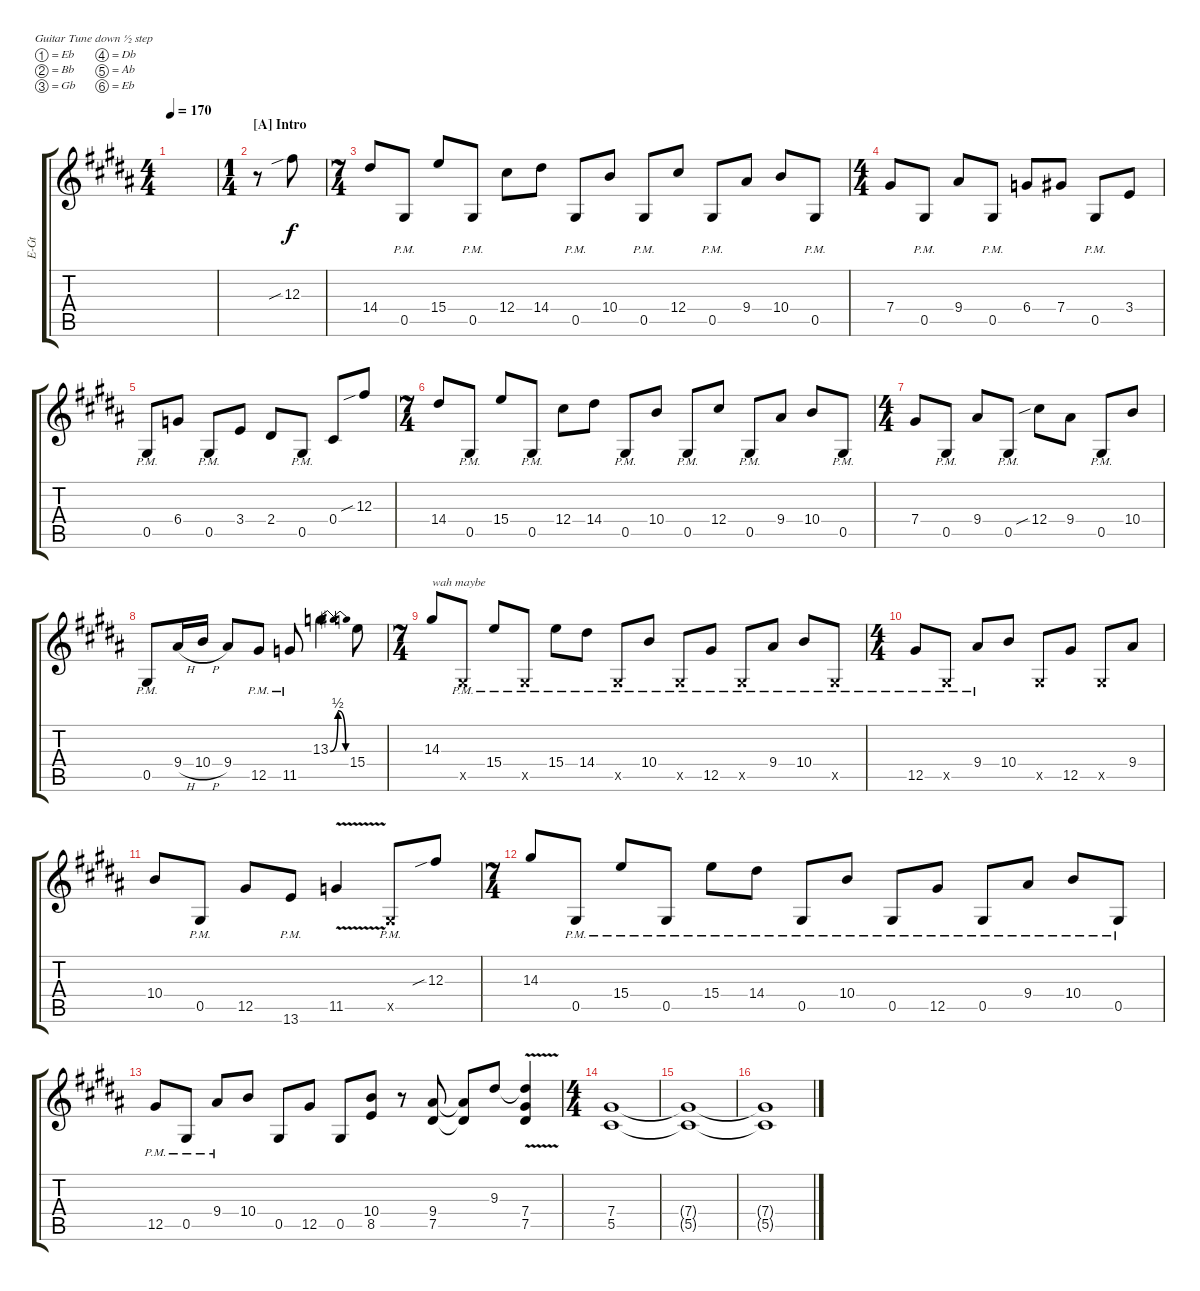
\bracketExtendMode groupsimilarinstruments
\otherSystemsTrackNameOrientation horizontal
\track ("Electric Guitar 2" "E-Gt") {instrument distortionguitar}
\staff {score tabs}
\tuning (Eb4 Bb3 Gb3 Db3 Ab2 Eb2)
\ts (4 4)
\tempo 170
\clef g2
\ks b
|
\ts (1 4)
\section ("A" "Intro")
r.8 12.3{sib acc forcenatural}.8 |
\ts (7 4)
14.4{acc forcenatural}.8 0.5{pm acc forcenatural}.8 15.4{acc forcenatural}.8 0.5{pm acc forcenatural}.8 12.4{acc forcenatural}.8 14.4{acc forcenatural}.8 0.5{pm acc forcenatural}.8 10.4{acc forcenatural}.8 0.5{pm acc forcenatural}.8 12.4{acc forcenatural}.8 0.5{pm acc forcenatural}.8 9.4{acc forcenatural}.8 10.4{acc forcenatural}.8 0.5{pm acc forcenatural}.8 |
\ts (4 4)
7.4{acc forcenatural}.8 0.5{pm acc forcenatural}.8 9.4{acc forcenatural}.8 0.5{pm acc forcenatural}.8 6.4{acc b}.8 7.4{acc forcenatural}.8 0.5{pm acc forcenatural}.8 3.4{acc forcenatural}.8 |
0.5{pm acc forcenatural}.8 6.4{acc b}.8 0.5{pm acc forcenatural}.8 3.4{acc forcenatural}.8 2.4{acc forcenatural}.8 0.5{pm acc forcenatural}.8 0.4{acc forcenatural}.8 12.3{sib acc forcenatural}.8 |
\ts (7 4)
14.4{acc forcenatural}.8 0.5{pm acc forcenatural}.8 15.4{acc forcenatural}.8 0.5{pm acc forcenatural}.8 12.4{acc forcenatural}.8 14.4{acc forcenatural}.8 0.5{pm acc forcenatural}.8 10.4{acc forcenatural}.8 0.5{pm acc forcenatural}.8 12.4{acc forcenatural}.8 0.5{pm acc forcenatural}.8 9.4{acc forcenatural}.8 10.4{acc forcenatural}.8 0.5{pm acc forcenatural}.8 |
\ts (4 4)
7.4{acc forcenatural}.8 0.5{pm acc forcenatural}.8 9.4{acc forcenatural}.8 0.5{pm acc forcenatural}.8 12.4{sib acc forcenatural}.8 9.4{acc forcenatural}.8 0.5{pm acc forcenatural}.8 10.4{acc forcenatural}.8 |
0.5{pm acc forcenatural}.8 9.4{h acc forcenatural}.16 10.4{h acc forcenatural}.16 9.4{acc forcenatural}.8 12.5{pm acc forcenatural}.8 11.5{pm acc b}.8 13.3{be (bendrelease 0 0 13.799999999999999 2 21.599999999999998 2 30 0) acc b}.4 15.4{acc forcenatural}.8 |
\ts (7 4)
14.3{acc forcenatural}.8{txt "wah maybe"} 0.5{pm x acc forcenatural}.8 15.4{pm acc forcenatural}.8 0.5{pm x acc forcenatural}.8 15.4{pm acc forcenatural}.8 14.4{pm acc forcenatural}.8 0.5{pm x acc forcenatural}.8 10.4{pm acc forcenatural}.8 0.5{pm x acc forcenatural}.8 12.5{pm acc forcenatural}.8 0.5{pm x acc forcenatural}.8 9.4{pm acc forcenatural}.8 10.4{pm acc forcenatural}.8 0.5{pm x acc forcenatural}.8 |
\ts (4 4)
12.5{pm acc forcenatural}.8 0.5{pm x acc forcenatural}.8 9.4{pm acc forcenatural}.8 10.4{acc forcenatural}.8 0.5{x acc forcenatural}.8 12.5{acc forcenatural}.8 0.5{x acc forcenatural}.8 9.4{acc forcenatural}.8 |
10.4{acc forcenatural}.8 0.5{pm acc forcenatural}.8 12.5{acc forcenatural}.8 13.6{pm acc forcenatural}.8 11.5{v acc b}.4 0.5{pm x acc forcenatural}.8 12.3{sib acc forcenatural}.8 |
\ts (7 4)
14.3{acc forcenatural}.8 0.5{pm acc forcenatural}.8 15.4{pm acc forcenatural}.8 0.5{pm acc forcenatural}.8 15.4{pm acc forcenatural}.8 14.4{pm acc forcenatural}.8 0.5{pm acc forcenatural}.8 10.4{pm acc forcenatural}.8 0.5{pm acc forcenatural}.8 12.5{pm acc forcenatural}.8 0.5{pm acc forcenatural}.8 9.4{pm acc forcenatural}.8 10.4{pm acc forcenatural}.8 0.5{pm acc forcenatural}.8 |
12.5{pm acc forcenatural}.8 0.5{pm acc forcenatural}.8 9.4{pm acc forcenatural}.8 10.4{acc forcenatural}.8 0.5{acc forcenatural}.8 12.5{acc forcenatural}.8 0.5{acc forcenatural}.8 (10.4{acc forcenatural} 8.5{acc forcenatural}).8 r.8 (9.4{acc forcenatural} 7.5{acc forcenatural}).8 (7.5{t acc forcenatural} 9.4{t acc forcenatural}).8 9.3{acc forcenatural}.8 (7.4{v acc forcenatural} 7.5{acc forcenatural} 9.3{t acc forcenatural}).4 |
\ts (4 4)
(5.5{acc forcenatural} 7.4{acc forcenatural}).1 |
(5.5{t acc forcenatural} 7.4{t acc forcenatural}).1 |
(5.5{t acc forcenatural} 7.4{t acc forcenatural}).1
